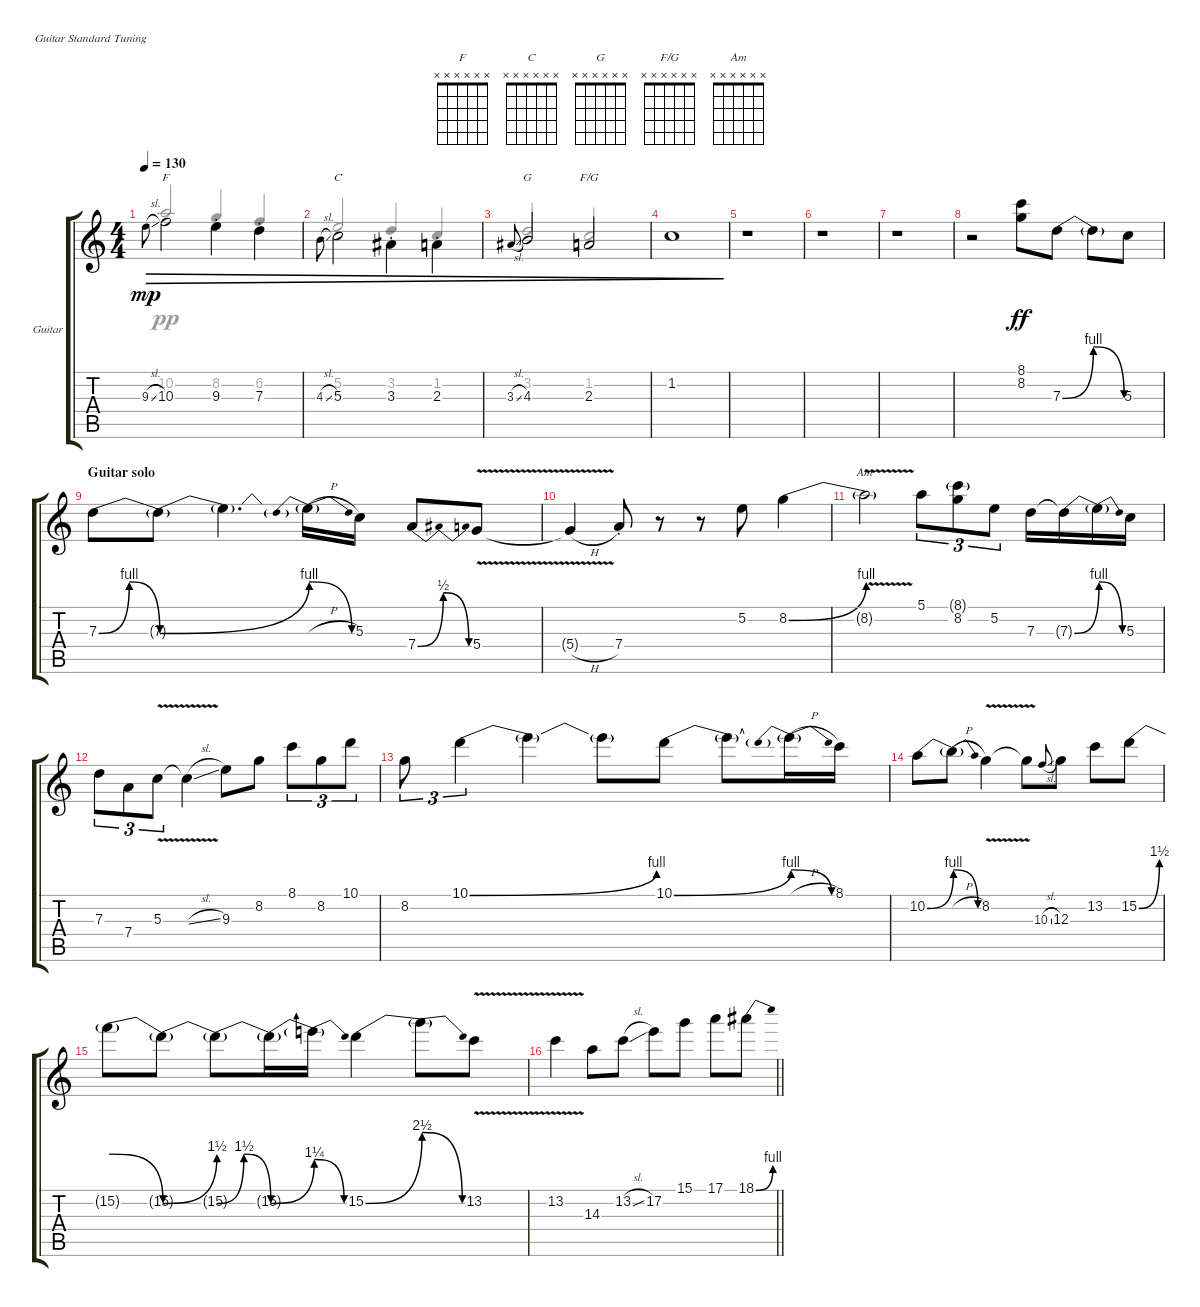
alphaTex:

\defaultSystemsLayout 4
\bracketExtendMode groupsimilarinstruments
\firstSystemTrackNameOrientation horizontal
\otherSystemsTrackNameOrientation horizontal
\track ("Electric Guitar" "Guitar") {instrument distortionguitar}
\staff {score tabs}
\tuning (E4 B3 G3 D3 A2 E2)
\chord ("F" x x x x x x)
\chord ("C" x x x x x x)
\chord ("G" x x x x x x)
\chord ("F/G" x x x x x x)
\chord ("Am" x x x x x x)
\voice
\ts (4 4)
\ac
\tempo 130
\clef g2
\ks c
9.3{sl}.8{gr onbeat dec dy mp instrument distortionguitar beam invert} 10.3.2{ch "F" dec beam invert} 9.3{st}.4{dec beam invert} 7.3{st}.4{dec beam invert} |
4.3{sl}.8{gr onbeat dec beam invert} 5.3.2{ch "C" dec beam invert} 3.3{st}.4{dec beam invert} 2.3{st}.4{dec beam invert} |
3.3{sl}.8{gr onbeat dec} 4.3.2{ch "G" dec} 2.3.2{ch "F/G" dec} |
1.2.1{dec} |
r.1 |
r.1 |
r.1 |
r.2 (8.1 8.2).8{dy ff} 7.3{be (bendrelease 0 0 10.2 4 20.4 4 30 0)}.8 7.3{t}.8 5.3.8 |
\section ("" "Guitar solo")
\scale
0.288597 7.3{be (bendrelease 9 0 15.6 4 25.2 4 35.4 0)}.8 7.3{be (bend 0 0 7.199999999999999 4) t}.8 7.3{t}.4{d} 7.3{be (prebendrelease 0 4 15 0) h t}.16 5.3.16 7.4{be (bendrelease 14.399999999999999 0 22.2 2 31.799999999999997 2 40.199999999999996 0)}.8 5.4{v}.8 |
\scale
0.198472 5.4{v h t}.4 7.4{st}.8 r.8 r.8 5.2.8 8.2{be (bend 6.6 0 13.2 4)}.4 |
\scale
0.263251 8.2{v t}.2{ch "Am"} 5.1.8{tu (3 2)} (8.2 8.1{g}).8{tu (3 2)} 5.2.8{tu (3 2)} 7.3.16 7.3{be (bend 0 0 8.4 4) t}.16 7.3{be (release 0 4 15 0) t}.16 5.3.16 |
\scale
0.24998 7.3.8{tu (3 2)} 7.4.8{tu (3 2)} 5.3{v}.8{tu (3 2)} 5.3{v sl t}.4 9.3.8 8.2.8 8.1.8{tu (3 2)} 8.2.8{tu (3 2)} 10.1.8{tu (3 2)} |
8.2.8{tu (3 2)} 10.1{be (bend 6.6 0 19.2 4)}.4{tu (3 2)} 10.1{t}.4 10.1{t}.8 10.1{be (bend 0 0 15 4)}.8 10.1{t}.8 10.1{be (prebendrelease 0 4 15 0) h t}.16 8.1.16 |
10.2{be (bend 0 0 15 4)}.8 10.2{be (release 7.199999999999999 4 17.4 0) h t}.8 8.2{v}.4 8.2{v t}.8 10.3{sl}.8{gr onbeat} 12.3.8 13.2.8 15.2{be (bend 0 0 14.399999999999999 6)}.8 |
15.2{be (release 45.6 6 54 0) t}.8 15.2{be (bend 0 0 10.2 6) t}.8 15.2{be (bendrelease 0 0 12.6 6 27.599999999999998 6 39.6 0) t}.8 15.2{be (bend 4.2 0 15.6 5) t}.16 15.2{be (release 0 5 26.4 0) t}.16 15.2{be (bend 0 0 23.4 10)}.4 15.2{be (release 0 10 17.4 0) t}.8 13.2{v}.8 |
\barLineRight lightlight
13.2{v}.4 14.3.8 13.2{sl}.8 17.2.8 15.1.8 17.1.8 18.1{be (bend 0 0 15 4)}.8
\voice
\clef g2
\ottava regular
\simile none
\ks c
10.2.2{dy pp beam invert} 8.2{st}.4{beam invert} 6.2{st}.4{beam invert} |
5.2.2{beam invert} 3.2{st}.4{beam invert} 1.2{st}.4{beam invert} |
3.2.2{beam invert} 1.2.2{beam invert} |
|
|
|
|
|
\scale
0.288597 |
\scale
0.198472 |
\scale
0.263251 |
\scale
0.24998 |
|
|
|
\barLineRight lightlight
